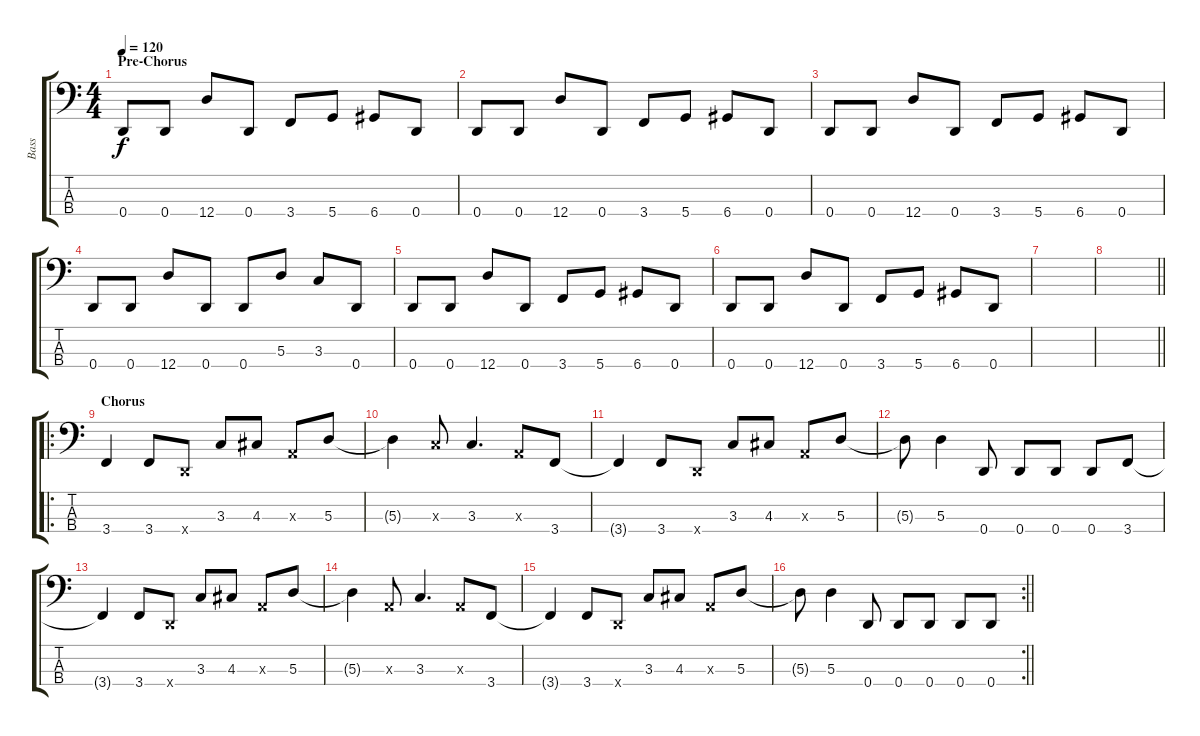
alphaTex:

\track ("Bass" "Bass") {instrument electricbassfinger}
\staff {score tabs}
\tuning (G2 D2 A1 D1) {hide}
\ts (4 4)
\section ("" "Pre-Chorus")
\tempo 120
\clef f4
\ks c
0.4.8{dy f} 0.4.8 12.4.8 0.4.8 3.4.8 5.4.8 6.4.8 0.4.8 |
0.4.8 0.4.8 12.4.8 0.4.8 3.4.8 5.4.8 6.4.8 0.4.8 |
0.4.8 0.4.8 12.4.8 0.4.8 3.4.8 5.4.8 6.4.8 0.4.8 |
0.4.8 0.4.8 12.4.8 0.4.8 0.4.8 5.3.8 3.3.8 0.4.8 |
0.4.8 0.4.8 12.4.8 0.4.8 3.4.8 5.4.8 6.4.8 0.4.8 |
0.4.8 0.4.8 12.4.8 0.4.8 3.4.8 5.4.8 6.4.8 0.4.8 |
|
\barLineRight lightlight
|
\ro
\section ("" "Chorus")
3.4.4 3.4.8 0.4{x}.8 3.3.8 4.3.8 0.3{x}.8 5.3.8 |
5.3{t}.4 3.3{x}.8 3.3.4{d} 0.3{x}.8 3.4.8 |
3.4{t}.4 3.4.8 0.4{x}.8 3.3.8 4.3.8 0.3{x}.8 5.3.8 |
5.3{t}.8 5.3.4 0.4.8 0.4.8 0.4.8 0.4.8 3.4.8 |
3.4{t}.4 3.4.8 0.4{x}.8 3.3.8 4.3.8 0.3{x}.8 5.3.8 |
5.3{t}.4 0.3{x}.8 3.3.4{d} 0.3{x}.8 3.4.8 |
3.4{t}.4 3.4.8 0.4{x}.8 3.3.8 4.3.8 0.3{x}.8 5.3.8 |
\rc 2
\barLineRight lightlight
5.3{t}.8 5.3.4 0.4.8 0.4.8 0.4.8 0.4.8 0.4.8
